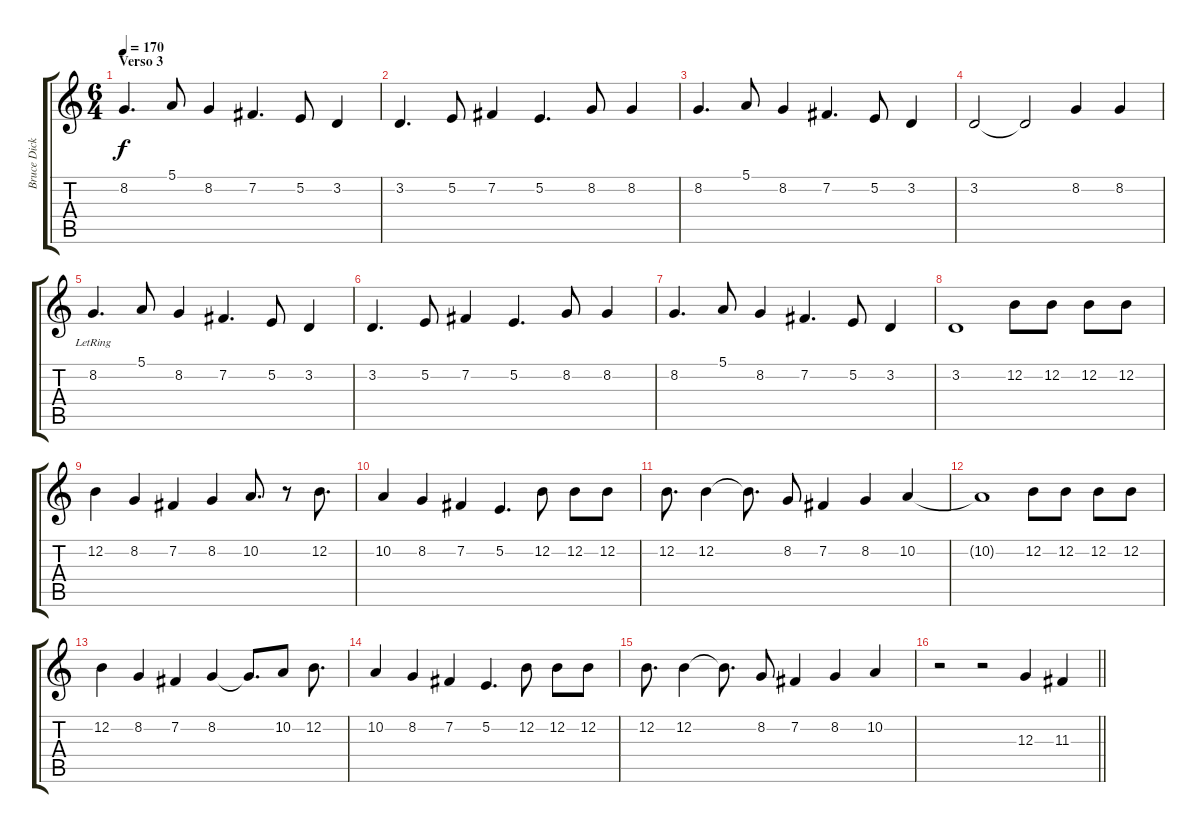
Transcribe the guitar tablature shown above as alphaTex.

\track ("Bruce Dickinson" "Bruce Dick") {instrument bassoon}
\staff {score tabs}
\tuning (E4 B3 G3 D3 A2 E2) {hide}
\ts (6 4)
\section ("" "Verso 3")
\tempo 170
\clef g2
\ks c
8.2.4{d dy f} 5.1.8 8.2.4 7.2.4{d} 5.2.8 3.2.4 |
3.2.4{d} 5.2.8 7.2.4 5.2.4{d} 8.2.8 8.2.4 |
8.2.4{d} 5.1.8 8.2.4 7.2.4{d} 5.2.8 3.2.4 |
3.2.2 3.2{t}.2 8.2.4 8.2.4 |
8.2{lr}.4{d} 5.1.8 8.2.4 7.2.4{d} 5.2.8 3.2.4 |
3.2.4{d} 5.2.8 7.2.4 5.2.4{d} 8.2.8 8.2.4 |
8.2.4{d} 5.1.8 8.2.4 7.2.4{d} 5.2.8 3.2.4 |
3.2.1 12.2.8 12.2.8 12.2.8 12.2.8 |
12.2.4 8.2.4 7.2.4 8.2.4 10.2.8{d} r.8 12.2.8{d} |
10.2.4 8.2.4 7.2.4 5.2.4{d} 12.2.8 12.2.8 12.2.8 |
12.2.8{d} 12.2.4 12.2{t}.8{d} 8.2.8 7.2.4 8.2.4 10.2.4 |
10.2{t}.1 12.2.8 12.2.8 12.2.8 12.2.8 |
12.2.4 8.2.4 7.2.4 8.2.4 8.2{t}.8{d} 10.2.8 12.2.8{d} |
10.2.4 8.2.4 7.2.4 5.2.4{d} 12.2.8 12.2.8 12.2.8 |
12.2.8{d} 12.2.4 12.2{t}.8{d} 8.2.8 7.2.4 8.2.4 10.2.4 |
\barLineRight lightlight
r.2 r.2 12.3.4 11.3.4
